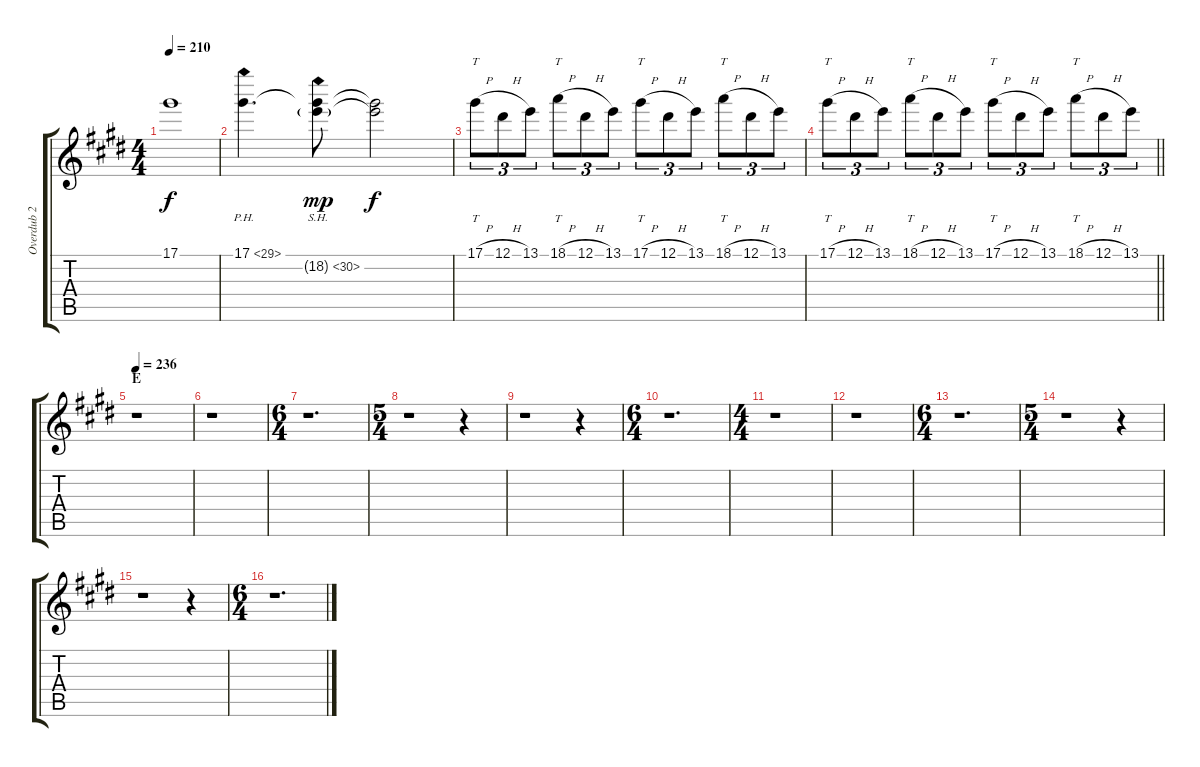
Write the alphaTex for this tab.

\track ("Overdub 2" "Overdub 2") {instrument distortionguitar}
\staff {score tabs}
\tuning (Eb4 Bb3 Gb3 Db3 Ab2 Db2) {hide}
\ts (4 4)
\tempo 210
\clef g2
\ks c#minor
17.1.1{dy f} |
17.1{ph 12}.4{d} (17.1{t} 18.2{sh 12 g}).8{dy mp} (17.1{t} 18.2{t}).2{dy f} |
17.1{h}.8{tt tu (3 2)} 12.1{h}.8{tu (3 2)} 13.1.8{tu (3 2)} 18.1{h}.8{tt tu (3 2)} 12.1{h}.8{tu (3 2)} 13.1.8{tu (3 2)} 17.1{h}.8{tt tu (3 2)} 12.1{h}.8{tu (3 2)} 13.1.8{tu (3 2)} 18.1{h}.8{tt tu (3 2)} 12.1{h}.8{tu (3 2)} 13.1.8{tu (3 2)} |
\barLineRight lightlight
17.1{h}.8{tt tu (3 2)} 12.1{h}.8{tu (3 2)} 13.1.8{tu (3 2)} 18.1{h}.8{tt tu (3 2)} 12.1{h}.8{tu (3 2)} 13.1.8{tu (3 2)} 17.1{h}.8{tt tu (3 2)} 12.1{h}.8{tu (3 2)} 13.1.8{tu (3 2)} 18.1{h}.8{tt tu (3 2)} 12.1{h}.8{tu (3 2)} 13.1.8{tu (3 2)} |
\section ("" "E")
\tempo 236
r.1 |
r.1 |
\ts (6 4)
r.1{d} |
\ts (5 4)
r.1 r.4 |
r.1 r.4 |
\ts (6 4)
r.1{d} |
\ts (4 4)
r.1 |
r.1 |
\ts (6 4)
r.1{d} |
\ts (5 4)
r.1 r.4 |
r.1 r.4 |
\ts (6 4)
r.1{d}
